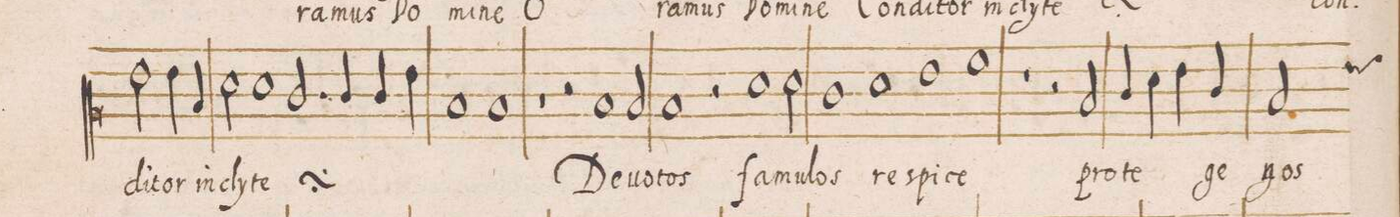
**kern	**text
*I"DISCANTVS	*
*clefC2	*
*k[]	*
*met(C|)	*
*M2/1	*
2g\	-di-
4g\	-tor
4d/	in
2f\	cly-
1f\	-te
=10-	=10-
*	*ij
2.e/	con-
4e/	-di-
4e/	-tor
4g\	in
=11-	=11-
1d	cly-
1d	-te
*	*Xij
=12-	=12-
1rf	.
2r	.
1d/	De-
=13-	=13-
2d/	-vo-
1d	-tos
=14-	=14-
2r	.
1f	fa-
2f\	-mu-
=15-	=15-
1e	-los
1f	re-
=16-	=16-
1g	-spi-
1a	-ce
=17-	=17-
1r	.
2r	.
2d/	pro-
=18-	=18-
4e/	-te-
4f\	.
4g\	.
4e/	-ge
*custos:g	*
2d/	nos
*-	*-
